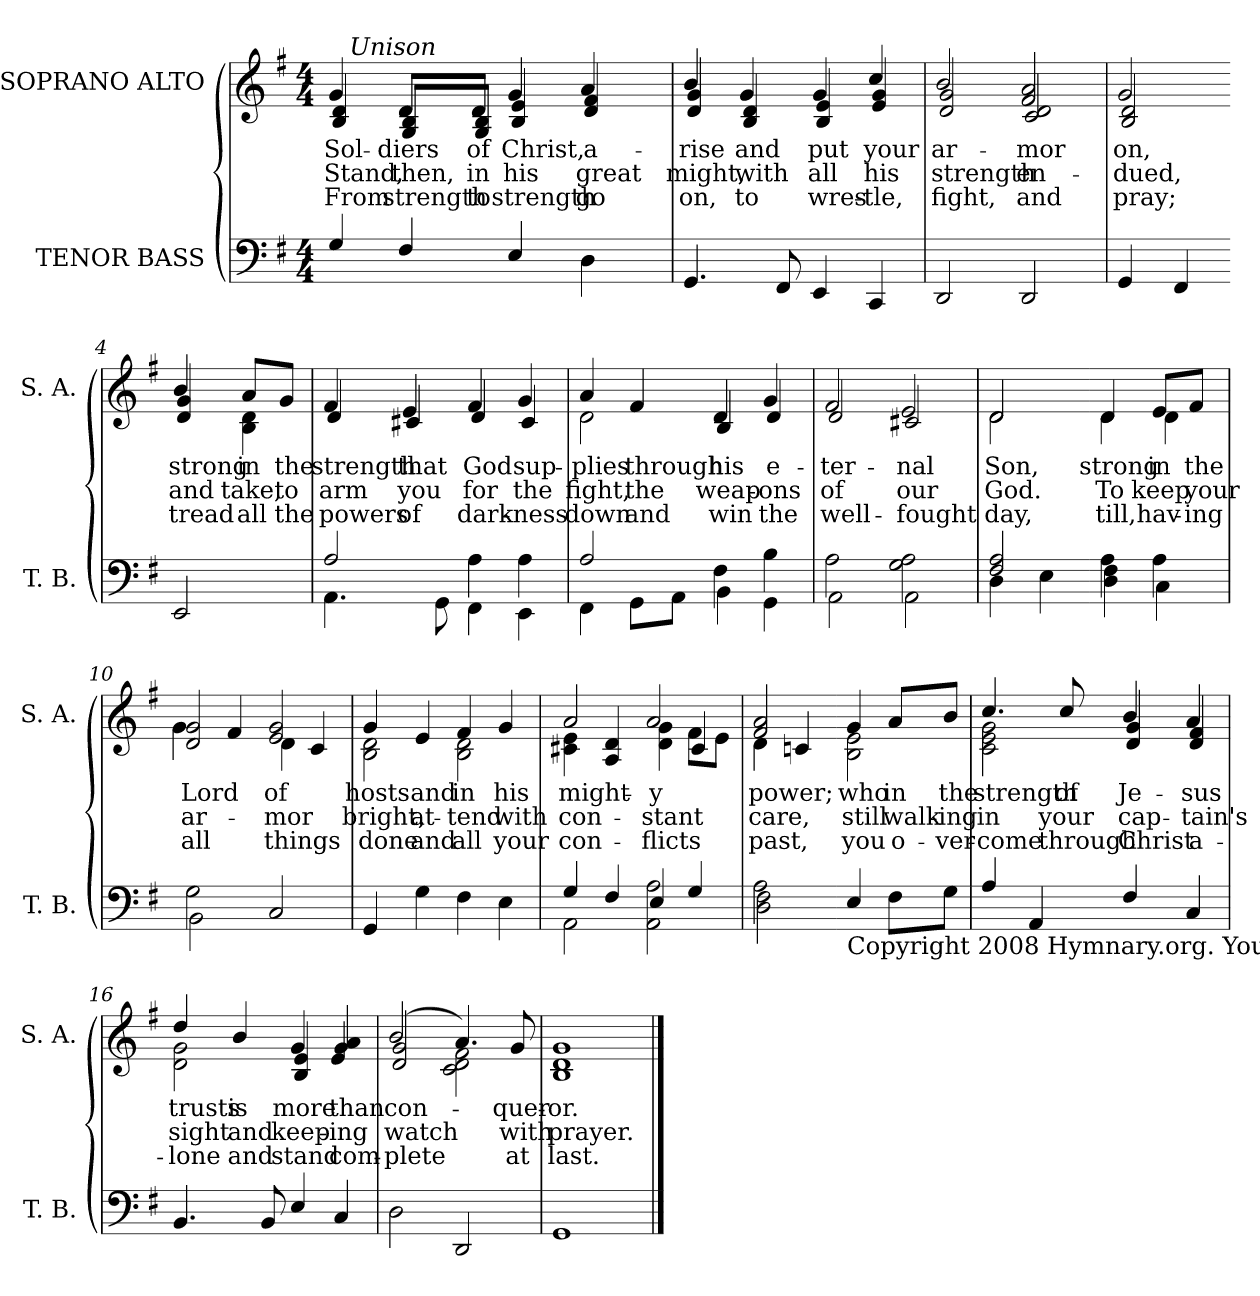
**kern	**kern	**text	**text	**text
*part2	*part1	*part1	*part1	*part1
*staff2	*staff1	*staff1	*staff1	*staff1
*I"TENOR BASS	*I"SOPRANO ALTO	*	*	*
*I'T. B.	*I'S. A.	*	*	*
!!LO:PB:g=z
*clefF4	*clefG2	*	*	*
*k[f#]	*k[f#]	*	*	*
*G:	*G:	*	*	*
*M4/4	*M4/4	*	*	*
=	=	=	=	=
!	!LO:TX:b:cj:t=1	!	!	!
!	!LO:TX:b:cj:t=2	!	!	!
!	!LO:TX:b:cj:t=3	!	!	!
!	!	!LO:LY:b:color=#000000	!LO:LY:b:color=#000000	!LO:LY:b:color=#000000
*	*^	*	*	*
*	*	*^	*	*	*
4Gi/	4gi/	4Bi/ 4di	32.ryy	Sol-	Stand,	From
!	!	!	!LO:TX:a:i:t=Unison	!	!	!
.	.	.	2ryy	.	.	.
!	!	!	!	!LO:LY:b:color=#000000	!LO:LY:b:color=#000000	!LO:LY:b:color=#000000
4F#i/	8di/L	8Gi/ 8BiL	.	-diers	then,	strength
!	!	!	!	!LO:LY:b:color=#000000	!LO:LY:b:color=#000000	!LO:LY:b:color=#000000
.	8di/J	8Gi/ 8BiJ	.	of	in	to
!	!	!	!	!LO:LY:b:color=#000000	!LO:LY:b:color=#000000	!LO:LY:b:color=#000000
4Ei/	4gi/	4Bi/ 4ei	.	Christ,	his	strength
.	.	.	4ryy	.	.	.
!	!	!	!	!LO:LY:b:color=#000000	!LO:LY:b:color=#000000	!LO:LY:b:color=#000000
4Di\	4ai/	4di/ 4f#i	.	a-	great	go
.	.	.	8ryy	.	.	.
.	.	.	16ryy	.	.	.
.	.	.	64ryy	.	.	.
=1	=1	=1	=1	=1	=1	=1
!	!	!	!	!LO:LY:b:color=#000000	!LO:LY:b:color=#000000	!LO:LY:b:color=#000000
*	*	*v	*v	*	*	*
4.GGi/	4bi/	4di/ 4gi	-rise	might,	on,
!	!	!	!LO:LY:b:color=#000000	!LO:LY:b:color=#000000	!LO:LY:b:color=#000000
.	4gi/	4Bi/ 4di	and	with	to
8FF#i/L	.	.	.	.	.
!	!	!	!LO:LY:b:color=#000000	!LO:LY:b:color=#000000	!LO:LY:b:color=#000000
4EEi/	4gi/	4Bi/ 4ei	put	all	wres-
!	!	!	!LO:LY:b:color=#000000	!LO:LY:b:color=#000000	!LO:LY:b:color=#000000
4CCi/	4cci/	4ei/ 4gi	your	his	-tle,
=2	=2	=2	=2	=2	=2
!	!	!	!LO:LY:b:color=#000000	!LO:LY:b:color=#000000	!LO:LY:b:color=#000000
2DDi/	2bi/	2di/ 2gi	ar-	strength	fight,
!	!	!	!LO:LY:b:color=#000000	!LO:LY:b:color=#000000	!LO:LY:b:color=#000000
2DDi/	2f#i/ 2ai	2ci/ 2di	-mor	en-	and
=3	=3	=3	=3	=3	=3
!	!	!	!LO:LY:b:color=#000000	!LO:LY:b:color=#000000	!LO:LY:b:color=#000000
4GGi/	2gi/	2Bi/ 2di	on,	-dued,	pray;
4FF#i/	.	.	.	.	.
!!LO:LB:g=z	!!
=4-	=4-	=4-	=4-	=4-	=4-
!	!	!	!LO:LY:b:color=#000000	!LO:LY:b:color=#000000	!LO:LY:b:color=#000000
2EEi/	4bi/	4di/ 4gi	strong	and	tread
!	!	!	!LO:LY:b:color=#000000	!LO:LY:b:color=#000000	!LO:LY:b:color=#000000
.	8ai/L	4Bi\ 4di	in	take,	all
!	!	!	!LO:LY:b:color=#000000	!LO:LY:b:color=#000000	!LO:LY:b:color=#000000
.	8gi/J	.	the	to	the
=5	=5	=5	=5	=5	=5
*^	*	*	*	*	*
!	!	!	!	!LO:LY:b:color=#000000	!LO:LY:b:color=#000000	!LO:LY:b:color=#000000
2Ai/	4.AAi\	4f#i/	4di/	strength	arm	powers
!	!	!	!	!LO:LY:b:color=#000000	!LO:LY:b:color=#000000	!LO:LY:b:color=#000000
.	.	4ei/	4c#Xi/	that	you	of
.	8GGi\L	.	.	.	.	.
!	!	!	!	!LO:LY:b:color=#000000	!LO:LY:b:color=#000000	!LO:LY:b:color=#000000
4Ai\	4FF#i\	4f#i/	4di/	God	for	dark-
!	!	!	!	!LO:LY:b:color=#000000	!LO:LY:b:color=#000000	!LO:LY:b:color=#000000
4Ai\	4EEi\	4gi/	4c#i/	sup-	the	-ness
=6	=6	=6	=6	=6	=6	=6
!	!	!	!	!LO:LY:b:color=#000000	!LO:LY:b:color=#000000	!LO:LY:b:color=#000000
2Ai/	4FF#i\	4ai/	2di\	-plies	fight,	down
!	!	!	!	!LO:LY:b:color=#000000	!LO:LY:b:color=#000000	!LO:LY:b:color=#000000
.	8GGi\L	4f#i/	.	through	the	and
.	8AAi\J	.	.	.	.	.
!	!	!	!	!LO:LY:b:color=#000000	!LO:LY:b:color=#000000	!LO:LY:b:color=#000000
4F#i\	4BBi\	4di/	4Bi/	his	weap-	win
!	!	!	!	!LO:LY:b:color=#000000	!LO:LY:b:color=#000000	!LO:LY:b:color=#000000
4Bi\	4GGi\	4gi/	4di/	e-	-ons	the
=7	=7	=7	=7	=7	=7	=7
!	!	!	!	!LO:LY:b:color=#000000	!LO:LY:b:color=#000000	!LO:LY:b:color=#000000
2Ai\	2AAi\	2f#i/	2di/	-ter-	of	well-
!	!	!	!	!LO:LY:b:color=#000000	!LO:LY:b:color=#000000	!LO:LY:b:color=#000000
2Gi\ 2Ai	2AAi\	2ei/	2c#Xi/	-nal	our	-fought
=8	=8	=8	=8	=8	=8	=8
!	!	!	!	!LO:LY:b:color=#000000	!LO:LY:b:color=#000000	!LO:LY:b:color=#000000
2F#i/ 2Ai	4Di\	2di/	2di\	Son,	God.	day,
.	4Ei\	.	.	.	.	.
!!LO:LB:g=z	!!
=9-	=9-	=9-	=9-	=9-	=9-	=9-
!	!	!	!	!LO:LY:b:color=#000000	!LO:LY:b:color=#000000	!LO:LY:b:color=#000000
4Ai\	4Di\ 4F#i	4di/	4di\	strong	To	till,
!	!	!	!	!LO:LY:b:color=#000000	!LO:LY:b:color=#000000	!LO:LY:b:color=#000000
4Ai\	4Ci\	8ei/L	4di\	in	keep	hav-
!	!	!	!	!LO:LY:b:color=#000000	!LO:LY:b:color=#000000	!LO:LY:b:color=#000000
.	.	8f#i/J	.	the	your	-ing
=10	=10	=10	=10	=10	=10	=10
!	!	!	!	!LO:LY:b:color=#000000	!LO:LY:b:color=#000000	!LO:LY:b:color=#000000
2Gi\	2BBi\	2di/ 2gi	4gi\	Lord	ar-	all
.	.	.	4f#i/	.	.	.
!	!	!	!	!LO:LY:b:color=#000000	!LO:LY:b:color=#000000	!LO:LY:b:color=#000000
2Ci/	2ryy	2ei/ 2gi	4di\	of	-mor	things
.	.	.	4ci/	.	.	.
*v	*v	*	*	*	*	*
=11	=11	=11	=11	=11	=11
!	!	!	!LO:LY:b:color=#000000	!LO:LY:b:color=#000000	!LO:LY:b:color=#000000
4GGi/	4gi/	2Bi\ 2di	hosts	bright,	done
!	!	!	!LO:LY:b:color=#000000	!LO:LY:b:color=#000000	!LO:LY:b:color=#000000
4Gi\	4ei/	.	and	at-	and
!	!	!	!LO:LY:b:color=#000000	!LO:LY:b:color=#000000	!LO:LY:b:color=#000000
4F#i\	4f#i/	2Bi\ 2di	in	-tend	all
!	!	!	!LO:LY:b:color=#000000	!LO:LY:b:color=#000000	!LO:LY:b:color=#000000
4Ei\	4gi/	.	his	with	your
*	*v	*v	*	*	*
=12	=12	=12	=12	=12
*^	*	*	*	*
!	!	!	!LO:LY:b:color=#000000	!LO:LY:b:color=#000000	!LO:LY:b:color=#000000
*	*	*^	*	*	*
*	*	*	*^	*	*	*
4Gi/	2AAi\	2ai/	4c#Xi\ 4ei	2.ryy	might-	con-	con-
4F#i/	.	.	4Ai/ 4di	.	.	.	.
!	!	!	!	!	!LO:LY:b:color=#000000	!LO:LY:b:color=#000000	!LO:LY:b:color=#000000
2AAi\ 2Ai	4Ei/	2ai/	4di\ 4gi	.	-y	-stant	-flicts
.	4Gi/	.	8f#i\L	4c#i/	.	.	.
.	.	.	8ei\J	.	.	.	.
*	*	*	*v	*v	*	*	*
=13	=13	=13	=13	=13	=13	=13
!	!	!	!	!LO:LY:b:color=#000000	!LO:LY:b:color=#000000	!LO:LY:b:color=#000000
2Ai\	2Di\ 2F#i	2f#i/ 2ai	4di\	power;	care,	past,
.	.	.	4cni/	.	.	.
*v	*v	*	*	*	*	*
!!LO:LB:g=z	!!
=14-	=14-	=14-	=14-	=14-	=14-
!LO:TX:b:t=Copyright 2008 Hymnary.org. You may use this score in personal and corporate worship settings. Commercial use and republication are prohibited without written consent.	!	!	!	!	!
!	!	!	!LO:LY:b:color=#000000	!LO:LY:b:color=#000000	!LO:LY:b:color=#000000
4Ei/	4gi/	2Bi\ 2ei	who	still	you
!	!	!	!LO:LY:b:color=#000000	!LO:LY:b:color=#000000	!LO:LY:b:color=#000000
8F#i\L	8ai/L	.	in	walk-	o-
!	!	!	!LO:LY:b:color=#000000	!LO:LY:b:color=#000000	!LO:LY:b:color=#000000
8Gi\J	8bi/J	.	the	-ing	-ver-
=15	=15	=15	=15	=15	=15
!	!	!	!LO:LY:b:color=#000000	!LO:LY:b:color=#000000	!LO:LY:b:color=#000000
4Ai/	4.cci/	2ci\ 2ei 2gi	strength	in	-come
4AAi/	.	.	.	.	.
!	!	!	!LO:LY:b:color=#000000	!LO:LY:b:color=#000000	!LO:LY:b:color=#000000
.	8cci/L	.	of	your	through
!	!	!	!LO:LY:b:color=#000000	!LO:LY:b:color=#000000	!LO:LY:b:color=#000000
4F#i/	4bi/	4di/ 4gi	Je-	cap-	Christ
!	!	!	!LO:LY:b:color=#000000	!LO:LY:b:color=#000000	!LO:LY:b:color=#000000
4Ci/	4ai/	4di/ 4f#i	-sus	-tain's	a-
=16	=16	=16	=16	=16	=16
!	!	!	!LO:LY:b:color=#000000	!LO:LY:b:color=#000000	!LO:LY:b:color=#000000
4.BBi/	4ddi/	2di\ 2gi	trusts	sight	-lone
!	!	!	!LO:LY:b:color=#000000	!LO:LY:b:color=#000000	!LO:LY:b:color=#000000
.	4bi/	.	is	and	and
8BBi/L	.	.	.	.	.
!	!	!	!LO:LY:b:color=#000000	!LO:LY:b:color=#000000	!LO:LY:b:color=#000000
4Ei/	4gi/	4Bi/ 4ei	more	keep-	stand
!	!	!	!LO:LY:b:color=#000000	!LO:LY:b:color=#000000	!LO:LY:b:color=#000000
4Ci/	4gi/ 4ai	4ei/	than	-ing	com-
=17	=17	=17	=17	=17	=17
!	!	!	!LO:LY:b:color=#000000	!LO:LY:b:color=#000000	!LO:LY:b:color=#000000
2Di\	(2bi/	2di/ 2gi	con-	watch	-plete
2DDi/	4.ai/)	2ci\ 2di 2f#i	.	.	.
!	!	!	!LO:LY:b:color=#000000	!LO:LY:b:color=#000000	!LO:LY:b:color=#000000
.	8gi/L	.	-quer-	with	at
=18	=18	=18	=18	=18	=18
!	!	!	!LO:LY:b:color=#000000	!LO:LY:b:color=#000000	!LO:LY:b:color=#000000
1GGi/	1gi/	1Bi\ 1di	-or.	prayer.	last.
*	*v	*v	*	*	*
==	==	==	==	==
*-	*-	*-	*-	*-
